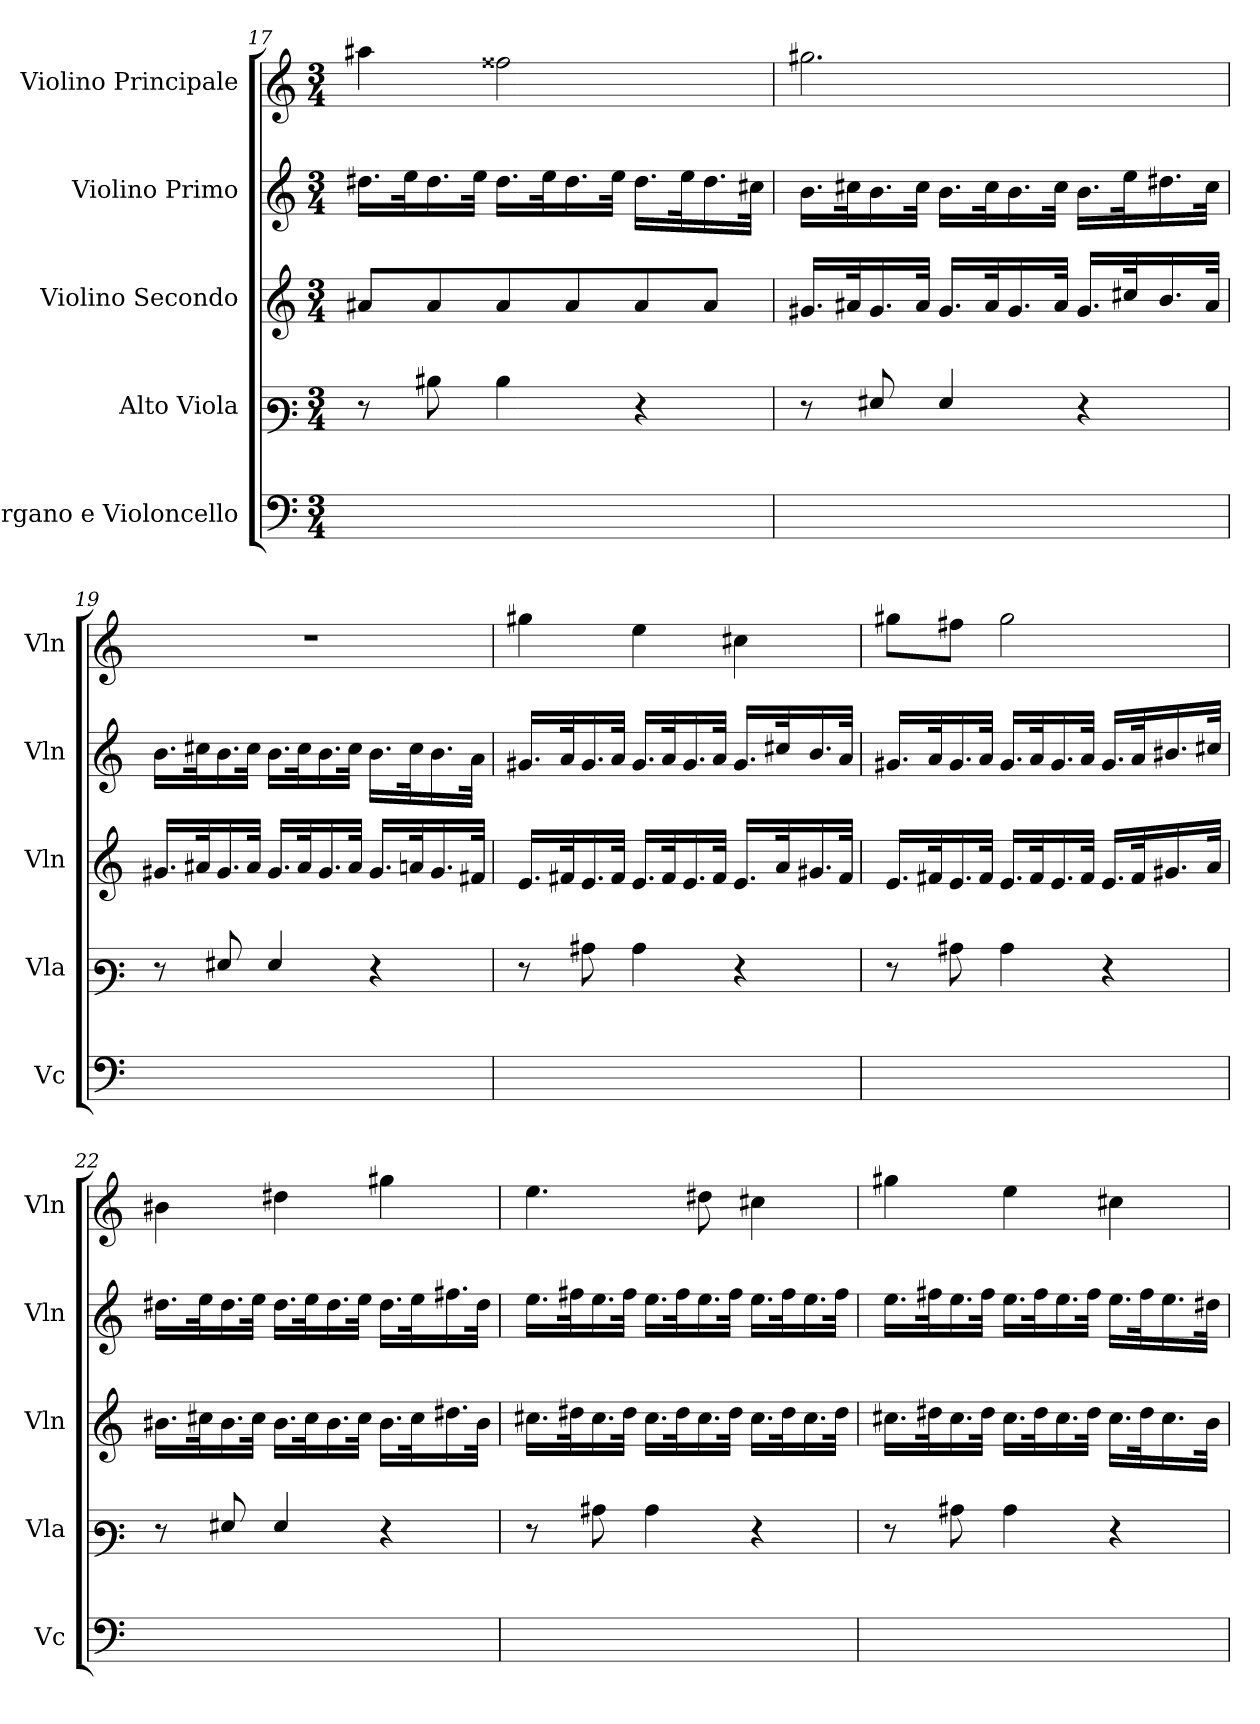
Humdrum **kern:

**kern	**kern	**kern	**kern	**kern
*part5	*part4	*part3	*part2	*part1
*staff5	*staff4	*staff3	*staff2	*staff1
*I"Organo e Violoncello	*I"Alto Viola	*I"Violino Secondo	*I"Violino Primo	*I"Violino Principale
*I'Vc	*I'Vla	*I'Vln	*I'Vln	*I'Vln
*clefF4	*clefF3	*clefG2	*clefG2	*clefG2
*M3/4	*M3/4	*M3/4	*M3/4	*M3/4
=17	=17	=17	=17	=17
2.ryy	8r	8a#/L	16.dd#\LL	4aa#\
.	.	.	32ee\k	.
.	8d#\	8a#/	16.dd#\	.
.	.	.	32ee\JJk	.
.	4d#\	8a#/	16.dd#\LL	2ff##\
.	.	.	32ee\k	.
.	.	8a#/	16.dd#\	.
.	.	.	32ee\JJk	.
.	4r	8a#/	16.dd#\LL	.
.	.	.	32ee\k	.
.	.	8a#/J	16.dd#\	.
.	.	.	32cc#\JJk	.
=18	=18	=18	=18	=18
2.ryy	8r	16.g#/LL	16.b\LL	2.gg#\
.	.	32a#/k	32cc#\k	.
.	8G#/	16.g#/	16.b\	.
.	.	32a#/JJk	32cc#\JJk	.
.	4G#/	16.g#/LL	16.b\LL	.
.	.	32a#/k	32cc#\k	.
.	.	16.g#/	16.b\	.
.	.	32a#/JJk	32cc#\JJk	.
.	4r	16.g#/LL	16.b\LL	.
.	.	32cc#/k	32ee\k	.
.	.	16.b/	16.dd#\	.
.	.	32a#/JJk	32cc#\JJk	.
=19	=19	=19	=19	=19
2.ryy	8r	16.g#/LL	16.b\LL	2.r
.	.	32a#/k	32cc#\k	.
.	8G#/	16.g#/	16.b\	.
.	.	32a#/JJk	32cc#\JJk	.
.	4G#/	16.g#/LL	16.b\LL	.
.	.	32a#/k	32cc#\k	.
.	.	16.g#/	16.b\	.
.	.	32a#/JJk	32cc#\JJk	.
.	4r	16.g#/LL	16.b\LL	.
.	.	32an/k	32cc#\k	.
.	.	16.g#/	16.b\	.
.	.	32f#/JJk	32a\JJk	.
=20	=20	=20	=20	=20
2.ryy	8r	16.e/LL	16.g#/LL	4gg#\
.	.	32f#/k	32a/k	.
.	8c#\	16.e/	16.g#/	.
.	.	32f#/JJk	32a/JJk	.
.	4c#\	16.e/LL	16.g#/LL	4ee\
.	.	32f#/k	32a/k	.
.	.	16.e/	16.g#/	.
.	.	32f#/JJk	32a/JJk	.
.	4r	16.e/LL	16.g#/LL	4cc#\
.	.	32a/k	32cc#/k	.
.	.	16.g#/	16.b/	.
.	.	32f#/JJk	32a/JJk	.
=21	=21	=21	=21	=21
2.ryy	8r	16.e/LL	16.g#/LL	8gg#\L
.	.	32f#/k	32a/k	.
.	8c#\	16.e/	16.g#/	8ff#\J
.	.	32f#/JJk	32a/JJk	.
.	4c#\	16.e/LL	16.g#/LL	2gg#\
.	.	32f#/k	32a/k	.
.	.	16.e/	16.g#/	.
.	.	32f#/JJk	32a/JJk	.
.	4r	16.e/LL	16.g#/LL	.
.	.	32f#/k	32a/k	.
.	.	16.g#/	16.b#/	.
.	.	32a/JJk	32cc#/JJk	.
=22	=22	=22	=22	=22
2.ryy	8r	16.b#\LL	16.dd#\LL	4b#\
.	.	32cc#\k	32ee\k	.
.	8G#/	16.b#\	16.dd#\	.
.	.	32cc#\JJk	32ee\JJk	.
.	4G#/	16.b#\LL	16.dd#\LL	4dd#\
.	.	32cc#\k	32ee\k	.
.	.	16.b#\	16.dd#\	.
.	.	32cc#\JJk	32ee\JJk	.
.	4r	16.b#\LL	16.dd#\LL	4gg#\
.	.	32cc#\k	32ee\k	.
.	.	16.dd#\	16.ff#\	.
.	.	32b#\JJk	32dd#\JJk	.
=23	=23	=23	=23	=23
2.ryy	8r	16.cc#\LL	16.ee\LL	4.ee\
.	.	32dd#\k	32ff#\k	.
.	8c#\	16.cc#\	16.ee\	.
.	.	32dd#\JJk	32ff#\JJk	.
.	4c#\	16.cc#\LL	16.ee\LL	.
.	.	32dd#\k	32ff#\k	.
.	.	16.cc#\	16.ee\	8dd#\
.	.	32dd#\JJk	32ff#\JJk	.
.	4r	16.cc#\LL	16.ee\LL	4cc#\
.	.	32dd#\k	32ff#\k	.
.	.	16.cc#\	16.ee\	.
.	.	32dd#\JJk	32ff#\JJk	.
=24	=24	=24	=24	=24
2.ryy	8r	16.cc#\LL	16.ee\LL	4gg#\
.	.	32dd#\k	32ff#\k	.
.	8c#\	16.cc#\	16.ee\	.
.	.	32dd#\JJk	32ff#\JJk	.
.	4c#\	16.cc#\LL	16.ee\LL	4ee\
.	.	32dd#\k	32ff#\k	.
.	.	16.cc#\	16.ee\	.
.	.	32dd#\JJk	32ff#\JJk	.
.	4r	16.cc#\LL	16.ee\LL	4cc#\
.	.	32dd#\k	32ff#\k	.
.	.	16.cc#\	16.ee\	.
.	.	32b\JJk	32dd#\JJk	.
=	=	=	=	=
*-	*-	*-	*-	*-
